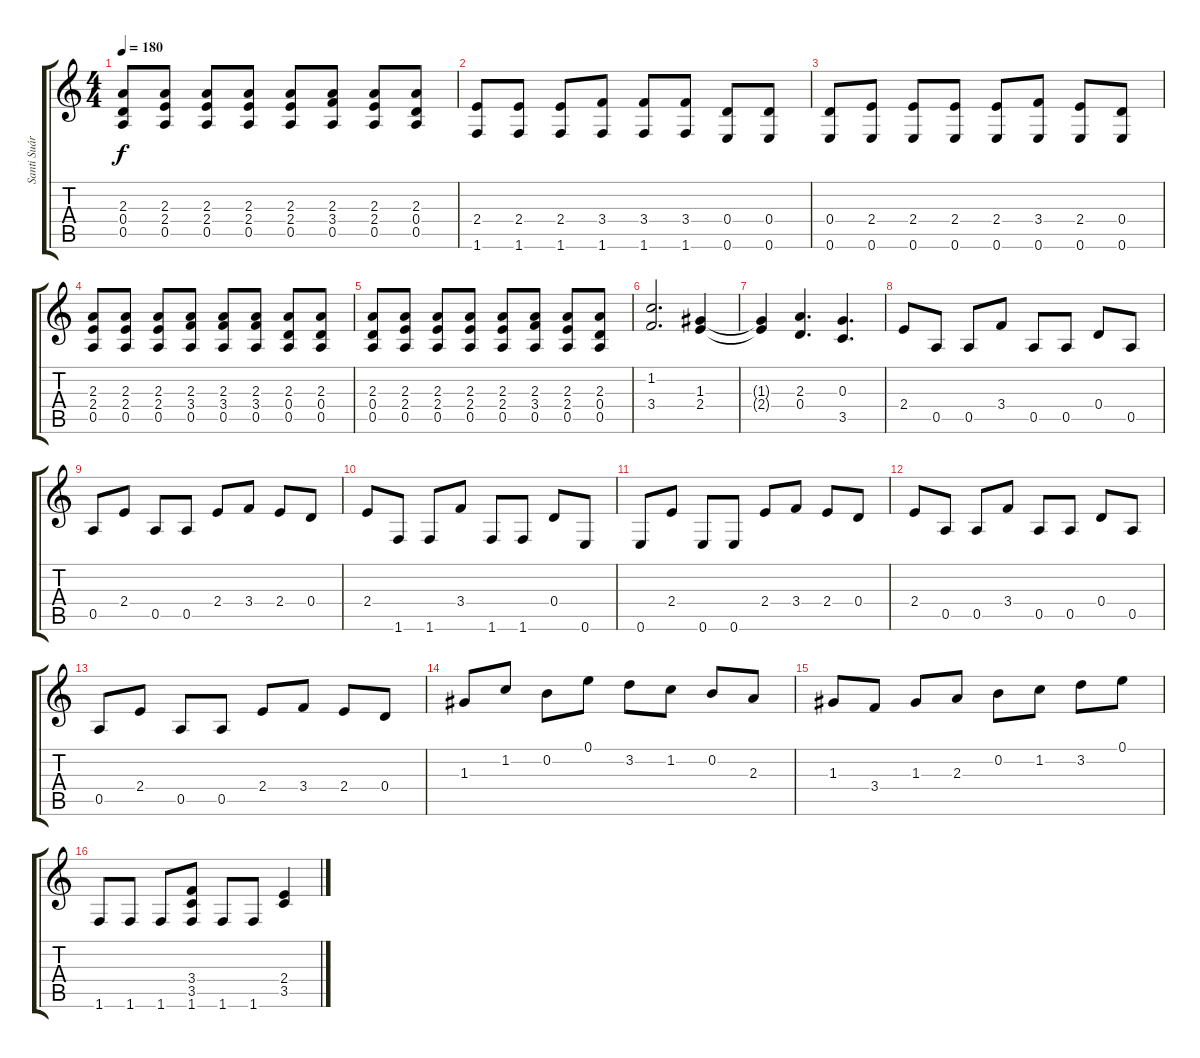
\track ("Santi Suárez" "Santi Suár") {instrument overdrivenguitar}
\staff {score tabs}
\tuning (E4 B3 G3 D3 A2 E2) {hide}
\ts (4 4)
\tempo 180
\clef g2
\ks c
(2.3 0.4 0.5).8{dy f} (2.3 2.4 0.5).8 (2.3 2.4 0.5).8 (2.3 2.4 0.5).8 (2.3 2.4 0.5).8 (2.3 3.4 0.5).8 (2.3 2.4 0.5).8 (2.3 0.4 0.5).8 |
(2.4 1.6).8 (2.4 1.6).8 (2.4 1.6).8 (3.4 1.6).8 (3.4 1.6).8 (3.4 1.6).8 (0.4 0.6).8 (0.4 0.6).8 |
(0.4 0.6).8 (2.4 0.6).8 (2.4 0.6).8 (2.4 0.6).8 (2.4 0.6).8 (3.4 0.6).8 (2.4 0.6).8 (0.4 0.6).8 |
(2.3 2.4 0.5).8 (2.3 2.4 0.5).8 (2.3 2.4 0.5).8 (2.3 3.4 0.5).8 (2.3 3.4 0.5).8 (2.3 3.4 0.5).8 (2.3 0.4 0.5).8 (2.3 0.4 0.5).8 |
(2.3 0.4 0.5).8 (2.3 2.4 0.5).8 (2.3 2.4 0.5).8 (2.3 2.4 0.5).8 (2.3 2.4 0.5).8 (2.3 3.4 0.5).8 (2.3 2.4 0.5).8 (2.3 0.4 0.5).8 |
(1.2 3.4).2{d} (1.3 2.4).4 |
(1.3{t} 2.4{t}).4 (2.3 0.4).4{d} (0.3 3.5).4{d} |
2.4.8 0.5.8 0.5.8 3.4.8 0.5.8 0.5.8 0.4.8 0.5.8 |
0.5.8 2.4.8 0.5.8 0.5.8 2.4.8 3.4.8 2.4.8 0.4.8 |
2.4.8 1.6.8 1.6.8 3.4.8 1.6.8 1.6.8 0.4.8 0.6.8 |
0.6.8 2.4.8 0.6.8 0.6.8 2.4.8 3.4.8 2.4.8 0.4.8 |
2.4.8 0.5.8 0.5.8 3.4.8 0.5.8 0.5.8 0.4.8 0.5.8 |
0.5.8 2.4.8 0.5.8 0.5.8 2.4.8 3.4.8 2.4.8 0.4.8 |
1.3.8 1.2.8 0.2.8 0.1.8 3.2.8 1.2.8 0.2.8 2.3.8 |
1.3.8 3.4.8 1.3.8 2.3.8 0.2.8 1.2.8 3.2.8 0.1.8 |
1.6.8 1.6.8 1.6.8 (3.4 3.5 1.6).8 1.6.8 1.6.8 (2.4 3.5).4
